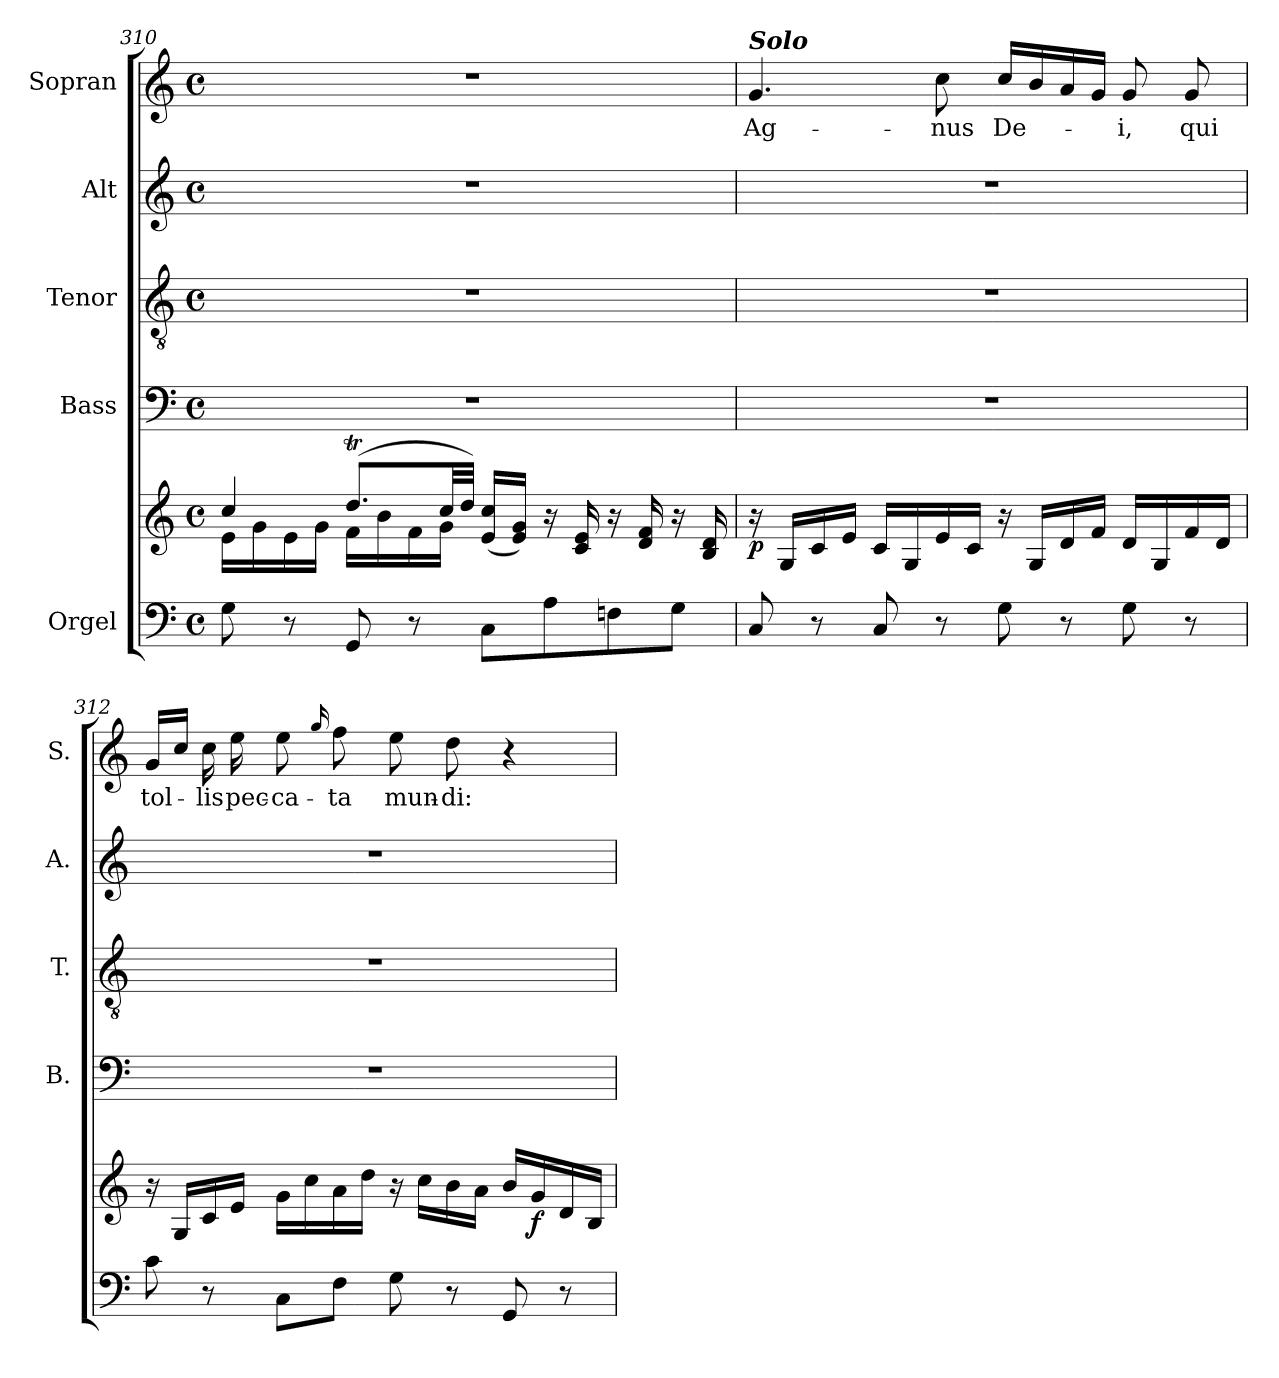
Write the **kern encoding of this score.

**kern	**kern	**dynam	**kern	**kern	**kern	**kern	**text
*part5	*part5	*part5	*part4	*part3	*part2	*part1	*part1
*staff6	*staff5	*staff5/6	*staff4	*staff3	*staff2	*staff1	*staff1
*I"Orgel	*	*	*I"Bass	*I"Tenor	*I"Alt	*I"Sopran	*
*	*	*	*I'B.	*I'T.	*I'A.	*I'S.	*
!!LO:LB:g=z
*clefF4	*clefG2	*	*clefF4	*clefGv2	*clefG2	*clefG2	*
*k[]	*k[]	*	*k[]	*k[]	*k[]	*k[]	*
*C:	*C:	*	*C:	*C:	*C:	*C:	*
*M4/4	*M4/4	*	*M4/4	*M4/4	*M4/4	*M4/4	*
*met(c)	*met(c)	*	*met(c)	*met(c)	*met(c)	*met(c)	*
=310	=310	=310	=310	=310	=310	=310	=310
*	*^	*	*	*	*	*	*
8G\	4cc/	16e\LL	.	1r	1r	1r	1r	.
.	.	16g\	.	.	.	.	.	.
8r	.	16e\	.	.	.	.	.	.
.	.	16g\JJ	.	.	.	.	.	.
8GG/	(>8.ddT/L	16f\LL	.	.	.	.	.	.
.	.	16b\	.	.	.	.	.	.
8r	.	16f\	.	.	.	.	.	.
.	32cc/LL	16g\JJ	.	.	.	.	.	.
.	32dd/JJJ)	.	.	.	.	.	.	.
8C\L	(>16e/ 16cc/LL	2ryy	.	.	.	.	.	.
.	16e/ 16g/JJ)	.	.	.	.	.	.	.
8A\	16r	.	.	.	.	.	.	.
.	16c/ 16e/	.	.	.	.	.	.	.
8Fn\	16r	.	.	.	.	.	.	.
.	16d/ 16f/	.	.	.	.	.	.	.
8G\J	16r	.	.	.	.	.	.	.
.	16B/ 16d/	.	.	.	.	.	.	.
*	*v	*v	*	*	*	*	*	*
=311	=311	=311	=311	=311	=311	=311	=311
!	!	!	!	!	!	!LO:TX:a:Bi:t=Solo	!
!	!	!LO:DY:b	!	!	!	!	!LO:LY:b
8C/	16r	p	1r	1r	1r	4.g/	Ag-
.	16G/LL	.	.	.	.	.	.
8r	16c/	.	.	.	.	.	.
.	16e/JJ	.	.	.	.	.	.
8C/	16c/LL	.	.	.	.	.	.
.	16G/	.	.	.	.	.	.
!	!	!	!	!	!	!	!LO:LY:b
8r	16e/	.	.	.	.	8cc\	-nus
.	16c/JJ	.	.	.	.	.	.
!	!	!	!	!	!	!	!LO:LY:b
8G\	16r	.	.	.	.	16cc/LL	De-
.	16G/LL	.	.	.	.	16b/	.
8r	16d/	.	.	.	.	16a/	.
.	16f/JJ	.	.	.	.	16g/JJ	.
!	!	!	!	!	!	!	!LO:LY:b
8G\	16d/LL	.	.	.	.	8g/	-i,
.	16G/	.	.	.	.	.	.
!	!	!	!	!	!	!	!LO:LY:b
8r	16f/	.	.	.	.	8g/	qui
.	16d/JJ	.	.	.	.	.	.
=312	=312	=312	=312	=312	=312	=312	=312
!	!	!	!	!	!	!	!LO:LY:b
8c\	16r	.	1r	1r	1r	16g/LL	tol-
.	16G/LL	.	.	.	.	16cc/JJ	.
!	!	!	!	!	!	!	!LO:LY:b
8r	16c/	.	.	.	.	16cc\	-lis
!	!	!	!	!	!	!	!LO:LY:b
.	16e/JJ	.	.	.	.	16ee\	pec-
!	!	!	!	!	!	!	!LO:LY:b
8C\L	16g\LL	.	.	.	.	8ee\	-ca-
.	16cc\	.	.	.	.	.	.
.	.	.	.	.	.	16qqgg/	.
!	!	!	!	!	!	!	!LO:LY:b
8F\J	16a\	.	.	.	.	8ff\	-ta
.	16dd\JJ	.	.	.	.	.	.
!	!	!	!	!	!	!	!LO:LY:b
8G\	16r	.	.	.	.	8ee\	mun-
.	16cc\LL	.	.	.	.	.	.
!	!	!	!	!	!	!	!LO:LY:b
8r	16b\	.	.	.	.	8dd\	-di:
.	16a\JJ	.	.	.	.	.	.
8GG/	16b/LL	.	.	.	.	4r	.
!	!	!LO:DY:b	!	!	!	!	!
.	16g/	f	.	.	.	.	.
8r	16d/	.	.	.	.	.	.
.	16B/JJ	.	.	.	.	.	.
=	=	=	=	=	=	=	=
*-	*-	*-	*-	*-	*-	*-	*-
